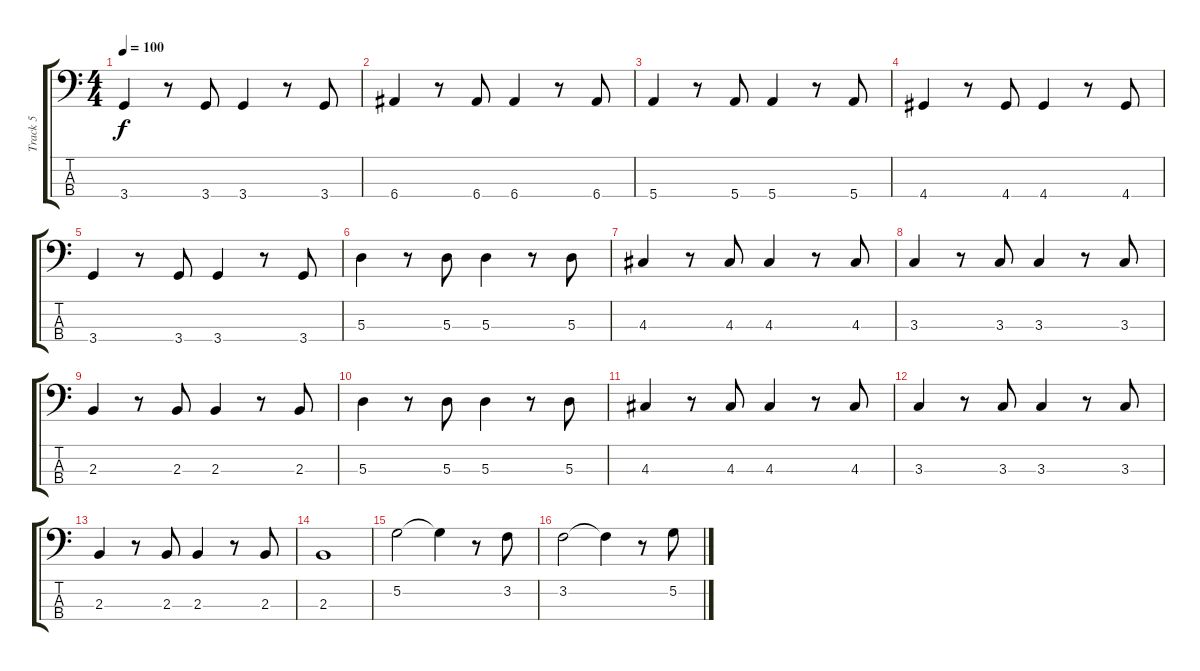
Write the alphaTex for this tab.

\track ("Track 5" "Track 5") {instrument electricbassfinger}
\staff {score tabs}
\tuning (G2 D2 A1 E1) {hide}
\ts (4 4)
\tempo 100
\clef f4
\ks c
3.4.4{dy f} r.8 3.4.8 3.4.4 r.8 3.4.8 |
6.4.4 r.8 6.4.8 6.4.4 r.8 6.4.8 |
5.4.4 r.8 5.4.8 5.4.4 r.8 5.4.8 |
4.4.4 r.8 4.4.8 4.4.4 r.8 4.4.8 |
3.4.4 r.8 3.4.8 3.4.4 r.8 3.4.8 |
5.3.4 r.8 5.3.8 5.3.4 r.8 5.3.8 |
4.3.4 r.8 4.3.8 4.3.4 r.8 4.3.8 |
3.3.4 r.8 3.3.8 3.3.4 r.8 3.3.8 |
2.3.4 r.8 2.3.8 2.3.4 r.8 2.3.8 |
5.3.4 r.8 5.3.8 5.3.4 r.8 5.3.8 |
4.3.4 r.8 4.3.8 4.3.4 r.8 4.3.8 |
3.3.4 r.8 3.3.8 3.3.4 r.8 3.3.8 |
2.3.4 r.8 2.3.8 2.3.4 r.8 2.3.8 |
2.3.1 |
5.2.2 5.2{t}.4 r.8 3.2.8 |
3.2.2 3.2{t}.4 r.8 5.2.8
